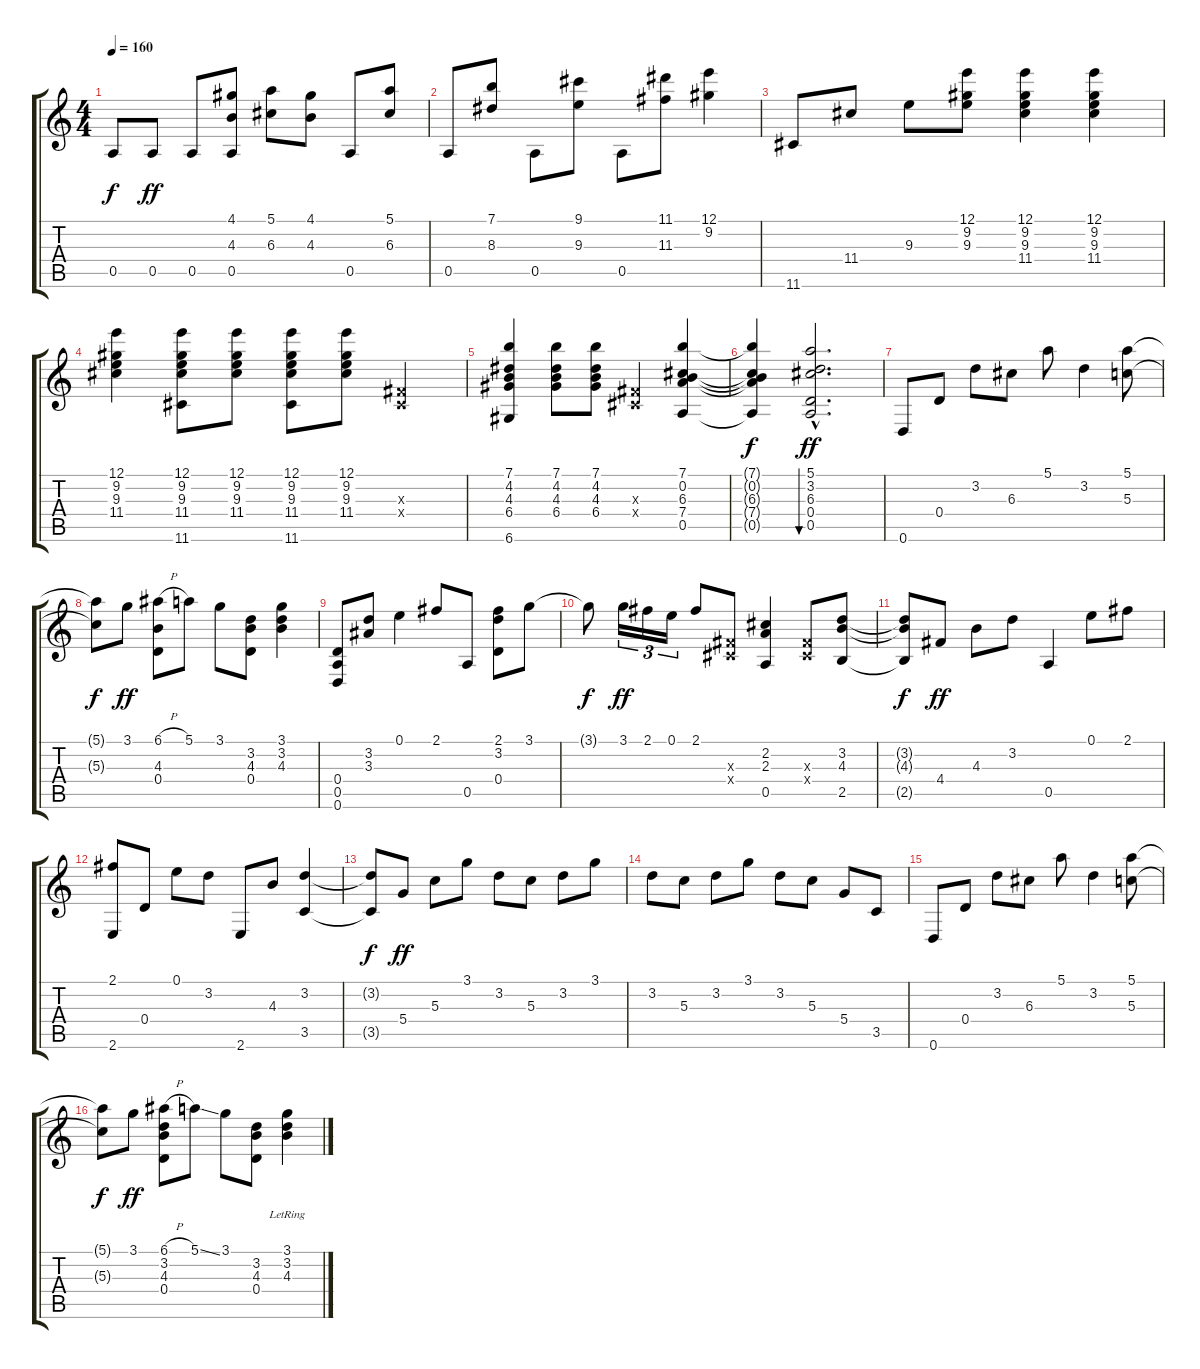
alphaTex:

\track "" {instrument electricbasspick}
\staff {score tabs}
\tuning (E4 B3 G3 D3 A2 D2) {hide}
\ts (4 4)
\tempo 160
\clef g2
\ks c
0.5{t}.8{dy f} 0.5.8{dy ff} 0.5.8 (4.1 4.3 0.5).8 (5.1 6.3).8 (4.1 4.3).8 0.5.8 (5.1 6.3).8 |
0.5.8 (7.1 8.3).8 0.5.8 (9.1 9.3).8 0.5.8 (11.1 11.3).8 (12.1 9.2).4 |
11.6.8 11.4.8 9.3.8 (12.1 9.2 9.3).8 (12.1 9.2 9.3 11.4).4 (12.1 9.2 9.3 11.4).4 |
(12.1 9.2 9.3 11.4).4 (12.1 9.2 9.3 11.4 11.6).8 (12.1 9.2 9.3 11.4).8 (12.1 9.2 9.3 11.4 11.6).8 (12.1 9.2 9.3 11.4).8 (-1.3{x} -1.4{x}).4 |
(7.1 4.2 4.3 6.4 6.6).4 (7.1 4.2 4.3 6.4).8 (7.1 4.2 4.3 6.4).8 (-1.3{x} -1.4{x}).4 (7.1 0.2 6.3 7.4 0.5).4 |
(7.1{t} 0.2{t} 6.3{t} 7.4{t} 0.5{t}).4{dy f} (5.1{hac} 3.2{hac} 6.3{hac} 0.4{hac} 0.5{hac}).2{d bu 480 dy ff} |
0.6.8 0.4.8 3.2.8 6.3.8 5.1.8 3.2.4 (5.1 5.3).8 |
(5.1{t} 5.3{t}).8{dy f} 3.1.8{dy ff} (6.1{h} 4.3 0.4).8 5.1.8 3.1.8 (3.2 4.3 0.4).8 (3.1 3.2 4.3).4 |
(0.4 0.5 0.6).8 (3.2 3.3).8 0.1.4 2.1.8 0.5.8 (2.1 3.2 0.4).8 3.1.8 |
3.1{t}.8{dy f} 3.1.16{tu (3 2) dy ff} 2.1.16{tu (3 2)} 0.1.16{tu (3 2)} 2.1.8 (-1.3{x} -1.4{x}).8 (2.2 2.3 0.5).4 (-1.3{x} -1.4{x}).8 (3.2 4.3 2.5).8 |
(3.2{t} 4.3{t} 2.5{t}).8{dy f} 4.4.8{dy ff} 4.3.8 3.2.8 0.5.4 0.1.8 2.1.8 |
(2.1 2.6).8 0.4.8 0.1.8 3.2.8 2.6.8 4.3.8 (3.2 3.5).4 |
(3.2{t} 3.5{t}).8{dy f} 5.4.8{dy ff} 5.3.8 3.1.8 3.2.8 5.3.8 3.2.8 3.1.8 |
3.2.8 5.3.8 3.2.8 3.1.8 3.2.8 5.3.8 5.4.8 3.5.8 |
0.6.8 0.4.8 3.2.8 6.3.8 5.1.8 3.2.4 (5.1 5.3).8 |
(5.1{t} 5.3{t}).8{dy f} 3.1.8{dy ff} (6.1{h} 3.2 4.3 0.4).8 5.1{ss}.8 3.1.8 (3.2 4.3 0.4).8 (3.1 3.2 4.3{lr}).4
